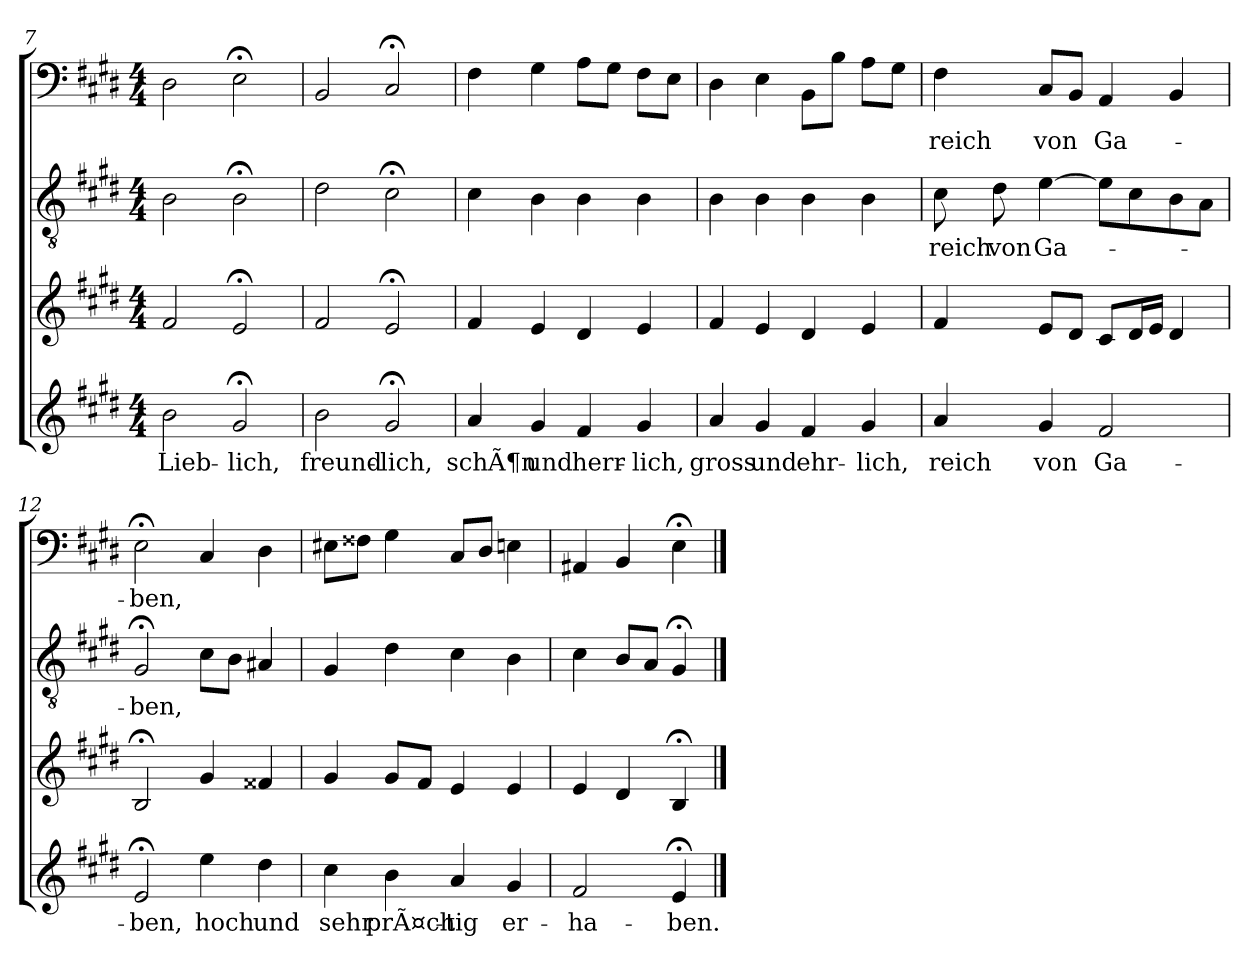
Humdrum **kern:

**kern	**text	**kern	**kern	**text	**kern	**text
*part4	*part4	*part3	*part2	*part2	*part1	*part1
*staff4	*staff4	*staff3	*staff2	*staff2	*staff1	*staff1
*clefG2	*	*clefG2	*clefGv2	*	*clefF4	*
*k[f#c#g#d#]	*	*k[f#c#g#d#]	*k[f#c#g#d#]	*	*k[f#c#g#d#]	*
*E:	*	*E:	*E:	*	*E:	*
*M4/4	*	*M4/4	*M4/4	*	*M4/4	*
=7	=7	=7	=7	=7	=7	=7
2b	Lieb-	2f#	2B	.	2D#	.
2g#;<	-lich,	2e;<	2B;<	.	2E;<	.
=8	=8	=8	=8	=8	=8	=8
2b	freund-	2f#	2d#	.	2BB	.
2g#;<	-lich,	2e;<	2c#;<	.	2C#;<	.
=9	=9	=9	=9	=9	=9	=9
4a	schÃ¶n	4f#	4c#	.	4F#	.
4g#	und	4e	4B	.	4G#	.
4f#	herr-	4d#	4B	.	8AL	.
.	.	.	.	.	8G#J	.
4g#	-lich,	4e	4B	.	8F#L	.
.	.	.	.	.	8EJ	.
=10	=10	=10	=10	=10	=10	=10
4a	gross	4f#	4B	.	4D#	.
4g#	und	4e	4B	.	4E	.
4f#	ehr-	4d#	4B	.	8BBL	.
.	.	.	.	.	8BJ	.
4g#	-lich,	4e	4B	.	8AL	.
.	.	.	.	.	8G#J	.
=11	=11	=11	=11	=11	=11	=11
4a	reich	4f#	8c#	reich	4F#	reich
.	.	.	8d#	von	.	.
4g#	von	8eL	[4e	Ga-	8C#L	von
.	.	8d#J	.	.	8BBJ	.
2f#	Ga-	8c#L	8eL]	.	4AA	Ga-
.	.	16d#L	8c#	.	.	.
.	.	16eJJ	.	.	.	.
.	.	4d#	8B	.	4BB	.
.	.	.	8AJ	.	.	.
=12	=12	=12	=12	=12	=12	=12
2e;<	-ben,	2B;<	2G#;<	-ben,	2E;<	-ben,
4ee	hoch	4g#	8c#L	.	4C#	.
.	.	.	8BJ	.	.	.
4dd#	und	4f##X	4A#X	.	4D#	.
=13	=13	=13	=13	=13	=13	=13
4cc#	sehr	4g#	4G#	.	8E#XL	.
.	.	.	.	.	8F##XJ	.
4b	prÃ¤ch-	8g#L	4d#	.	4G#	.
.	.	8f#J	.	.	.	.
4a	-tig	4e	4c#	.	8C#L	.
.	.	.	.	.	8D#J	.
4g#	er-	4e	4B	.	4En	.
=14	=14	=14	=14	=14	=14	=14
2f#	-ha-	4e	4c#	.	4AA#X	.
.	.	4d#	8BL	.	4BB	.
.	.	.	8AJ	.	.	.
4e;<	-ben.	4B;<	4G#;<	.	4E;<	.
==	==	==	==	==	==	==
*-	*-	*-	*-	*-	*-	*-
